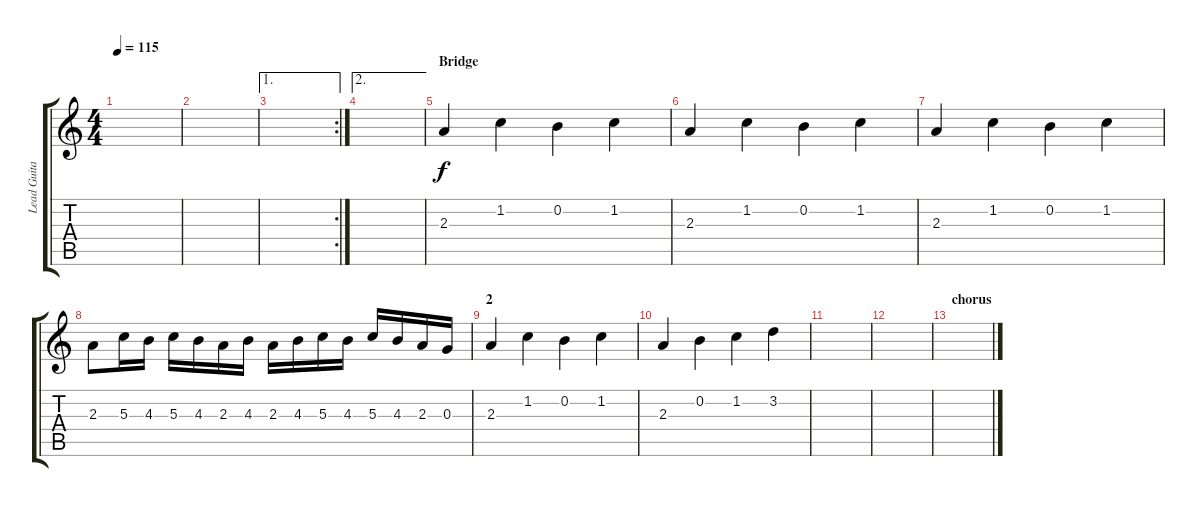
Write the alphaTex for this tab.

\track ("Lead Guitar" "Lead Guita") {instrument distortionguitar}
\staff {score tabs}
\tuning (E4 B3 G3 D3 A2 E2) {hide}
\ts (4 4)
\tempo 115
\clef g2
\ks c
|
|
\ae 1
\rc 2
|
\ae 2
|
\section ("" "Bridge")
2.3.4 1.2.4 0.2.4 1.2.4 |
2.3.4 1.2.4 0.2.4 1.2.4 |
2.3.4 1.2.4 0.2.4 1.2.4 |
2.3.8 5.3.16 4.3.16 5.3.16 4.3.16 2.3.16 4.3.16 2.3.16 4.3.16 5.3.16 4.3.16 5.3.16 4.3.16 2.3.16 0.3.16 |
\section ("" "2")
2.3.4 1.2.4 0.2.4 1.2.4 |
2.3.4 0.2.4 1.2.4 3.2.4 |
|
|
\section ("" "chorus")
